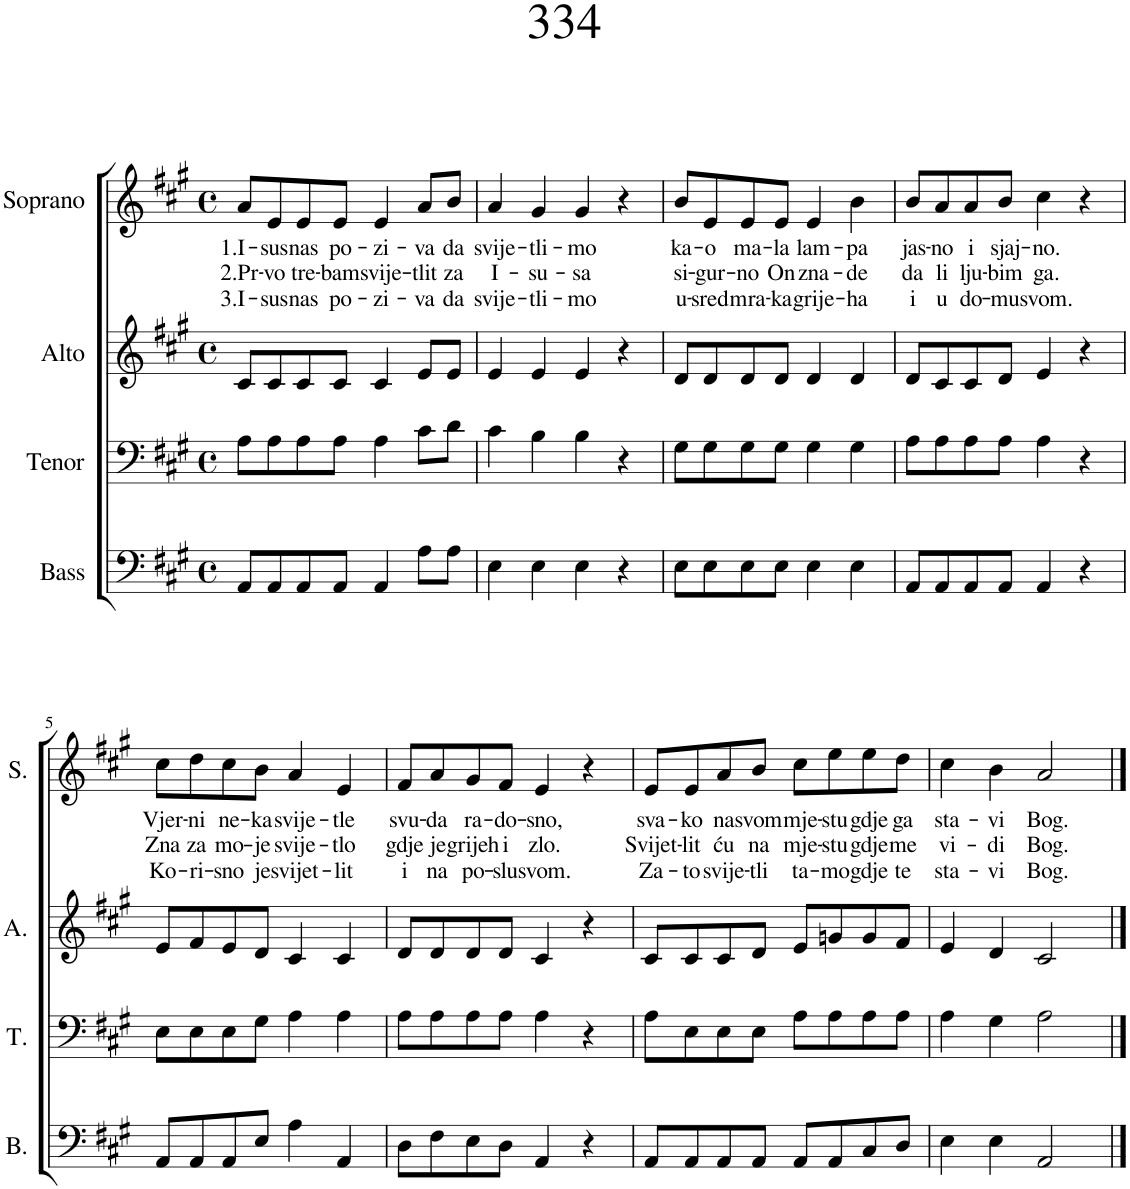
**kern	**kern	**kern	**kern	**text	**text	**text
*part4	*part3	*part2	*part1	*part1	*part1	*part1
*staff4	*staff3	*staff2	*staff1	*staff1	*staff1	*staff1
*I"Bass	*I"Tenor	*I"Alto	*I"Soprano	*	*	*
*I'B.	*I'T.	*I'A.	*I'S.	*	*	*
*clefF4	*clefF4	*clefG2	*clefG2	*	*	*
*k[f#c#g#]	*k[f#c#g#]	*k[f#c#g#]	*k[f#c#g#]	*	*	*
*M4/4	*M4/4	*M4/4	*M4/4	*	*	*
*met(c)	*met(c)	*met(c)	*met(c)	*	*	*
=1	=1	=1	=1	=1	=1	=1
!	!	!	!	!LO:LY:b	!LO:LY:b	!LO:LY:b
8AA/L	8A\L	8c#/L	8a/L	1.I-	2.Pr-	3.I-
!	!	!	!	!LO:LY:b	!LO:LY:b	!LO:LY:b
8AA/	8A\	8c#/	8e/	-sus	-vo	-sus
!	!	!	!	!LO:LY:b	!LO:LY:b	!LO:LY:b
8AA/	8A\	8c#/	8e/	nas	tre-	nas
!	!	!	!	!LO:LY:b	!LO:LY:b	!LO:LY:b
8AA/J	8A\J	8c#/J	8e/J	po-	-bam	po-
!	!	!	!	!LO:LY:b	!LO:LY:b	!LO:LY:b
4AA/	4A\	4c#/	4e/	-zi-	svije-	-zi-
!	!	!	!	!LO:LY:b	!LO:LY:b	!LO:LY:b
8A\L	8c#\L	8e/L	8a/L	-va	-tlit	-va
!	!	!	!	!LO:LY:b	!LO:LY:b	!LO:LY:b
8A\J	8d\J	8e/J	8b/J	da	za	da
=2	=2	=2	=2	=2	=2	=2
!	!	!	!	!LO:LY:b	!LO:LY:b	!LO:LY:b
4E\	4c#\	4e/	4a/	svije-	I-	svije-
!	!	!	!	!LO:LY:b	!LO:LY:b	!LO:LY:b
4E\	4B\	4e/	4g#/	-tli-	-su-	-tli-
!	!	!	!	!LO:LY:b	!LO:LY:b	!LO:LY:b
4E\	4B\	4e/	4g#/	-mo	-sa	-mo
4r	4r	4r	4r	.	.	.
=3	=3	=3	=3	=3	=3	=3
!	!	!	!	!LO:LY:b	!LO:LY:b	!LO:LY:b
8E\L	8G#\L	8d/L	8b/L	ka-	si-	u-
!	!	!	!	!LO:LY:b	!LO:LY:b	!LO:LY:b
8E\	8G#\	8d/	8e/	-o	-gur-	-sred
!	!	!	!	!LO:LY:b	!LO:LY:b	!LO:LY:b
8E\	8G#\	8d/	8e/	ma-	-no	mra-
!	!	!	!	!LO:LY:b	!LO:LY:b	!LO:LY:b
8E\J	8G#\J	8d/J	8e/J	-la	On	-ka
!	!	!	!	!LO:LY:b	!LO:LY:b	!LO:LY:b
4E\	4G#\	4d/	4e/	lam-	zna-	grije-
!	!	!	!	!LO:LY:b	!LO:LY:b	!LO:LY:b
4E\	4G#\	4d/	4b\	-pa	-de	-ha
=4	=4	=4	=4	=4	=4	=4
!	!	!	!	!LO:LY:b	!LO:LY:b	!LO:LY:b
8AA/L	8A\L	8d/L	8b/L	jas-	da	i
!	!	!	!	!LO:LY:b	!LO:LY:b	!LO:LY:b
8AA/	8A\	8c#/	8a/	-no	li	u
!	!	!	!	!LO:LY:b	!LO:LY:b	!LO:LY:b
8AA/	8A\	8c#/	8a/	i	lju-	do-
!	!	!	!	!LO:LY:b	!LO:LY:b	!LO:LY:b
8AA/J	8A\J	8d/J	8b/J	sjaj-	-bim	-mu
!	!	!	!	!LO:LY:b	!LO:LY:b	!LO:LY:b
4AA/	4A\	4e/	4cc#\	-no.	ga.	svom.
4r	4r	4r	4r	.	.	.
!!LO:LB:g=z
=5	=5	=5	=5	=5	=5	=5
!	!	!	!	!LO:LY:b	!LO:LY:b	!LO:LY:b
8AA/L	8E\L	8e/L	8cc#\L	Vjer-	Zna	Ko-
!	!	!	!	!LO:LY:b	!LO:LY:b	!LO:LY:b
8AA/	8E\	8f#/	8dd\	-ni	za	-ri-
!	!	!	!	!LO:LY:b	!LO:LY:b	!LO:LY:b
8AA/	8E\	8e/	8cc#\	ne-	mo-	-sno
!	!	!	!	!LO:LY:b	!LO:LY:b	!LO:LY:b
8E/J	8G#\J	8d/J	8b\J	-ka	-je	je
!	!	!	!	!LO:LY:b	!LO:LY:b	!LO:LY:b
4A\	4A\	4c#/	4a/	svije-	svije-	svijet-
!	!	!	!	!LO:LY:b	!LO:LY:b	!LO:LY:b
4AA/	4A\	4c#/	4e/	-tle	-tlo	-lit
=6	=6	=6	=6	=6	=6	=6
!	!	!	!	!LO:LY:b	!LO:LY:b	!LO:LY:b
8D\L	8A\L	8d/L	8f#/L	svu-	gdje	i
!	!	!	!	!LO:LY:b	!LO:LY:b	!LO:LY:b
8F#\	8A\	8d/	8a/	-da	je	na
!	!	!	!	!LO:LY:b	!LO:LY:b	!LO:LY:b
8E\	8A\	8d/	8g#/	ra-	grijeh	po-
!	!	!	!	!LO:LY:b	!LO:LY:b	!LO:LY:b
8D\J	8A\J	8d/J	8f#/J	-do-	i	-slu
!	!	!	!	!LO:LY:b	!LO:LY:b	!LO:LY:b
4AA/	4A\	4c#/	4e/	-sno,	zlo.	svom.
4r	4r	4r	4r	.	.	.
=7	=7	=7	=7	=7	=7	=7
!	!	!	!	!LO:LY:b	!LO:LY:b	!LO:LY:b
8AA/L	8A\L	8c#/L	8e/L	sva-	Svijet-	Za-
!	!	!	!	!LO:LY:b	!LO:LY:b	!LO:LY:b
8AA/	8E\	8c#/	8e/	-ko	-lit	-to
!	!	!	!	!LO:LY:b	!LO:LY:b	!LO:LY:b
8AA/	8E\	8c#/	8a/	na	ću	svije-
!	!	!	!	!LO:LY:b	!LO:LY:b	!LO:LY:b
8AA/J	8E\J	8d/J	8b/J	svom	na	-tli
!	!	!	!	!LO:LY:b	!LO:LY:b	!LO:LY:b
8AA/L	8A\L	8e/L	8cc#\L	mje-	mje-	ta-
!	!	!	!	!LO:LY:b	!LO:LY:b	!LO:LY:b
8AA/	8A\	8gn/	8ee\	-stu	-stu	-mo
!	!	!	!	!LO:LY:b	!LO:LY:b	!LO:LY:b
8C#/	8A\	8g/	8ee\	gdje	gdje	gdje
!	!	!	!	!LO:LY:b	!LO:LY:b	!LO:LY:b
8D/J	8A\J	8f#/J	8dd\J	ga	me	te
=8	=8	=8	=8	=8	=8	=8
!	!	!	!	!LO:LY:b	!LO:LY:b	!LO:LY:b
4E\	4A\	4e/	4cc#\	sta-	vi-	sta-
!	!	!	!	!LO:LY:b	!LO:LY:b	!LO:LY:b
4E\	4G#\	4d/	4b\	-vi	-di	-vi
!	!	!	!	!LO:LY:b	!LO:LY:b	!LO:LY:b
2AA/	2A\	2c#/	2a/	Bog.	Bog.	Bog.
==	==	==	==	==	==	==
*-	*-	*-	*-	*-	*-	*-
